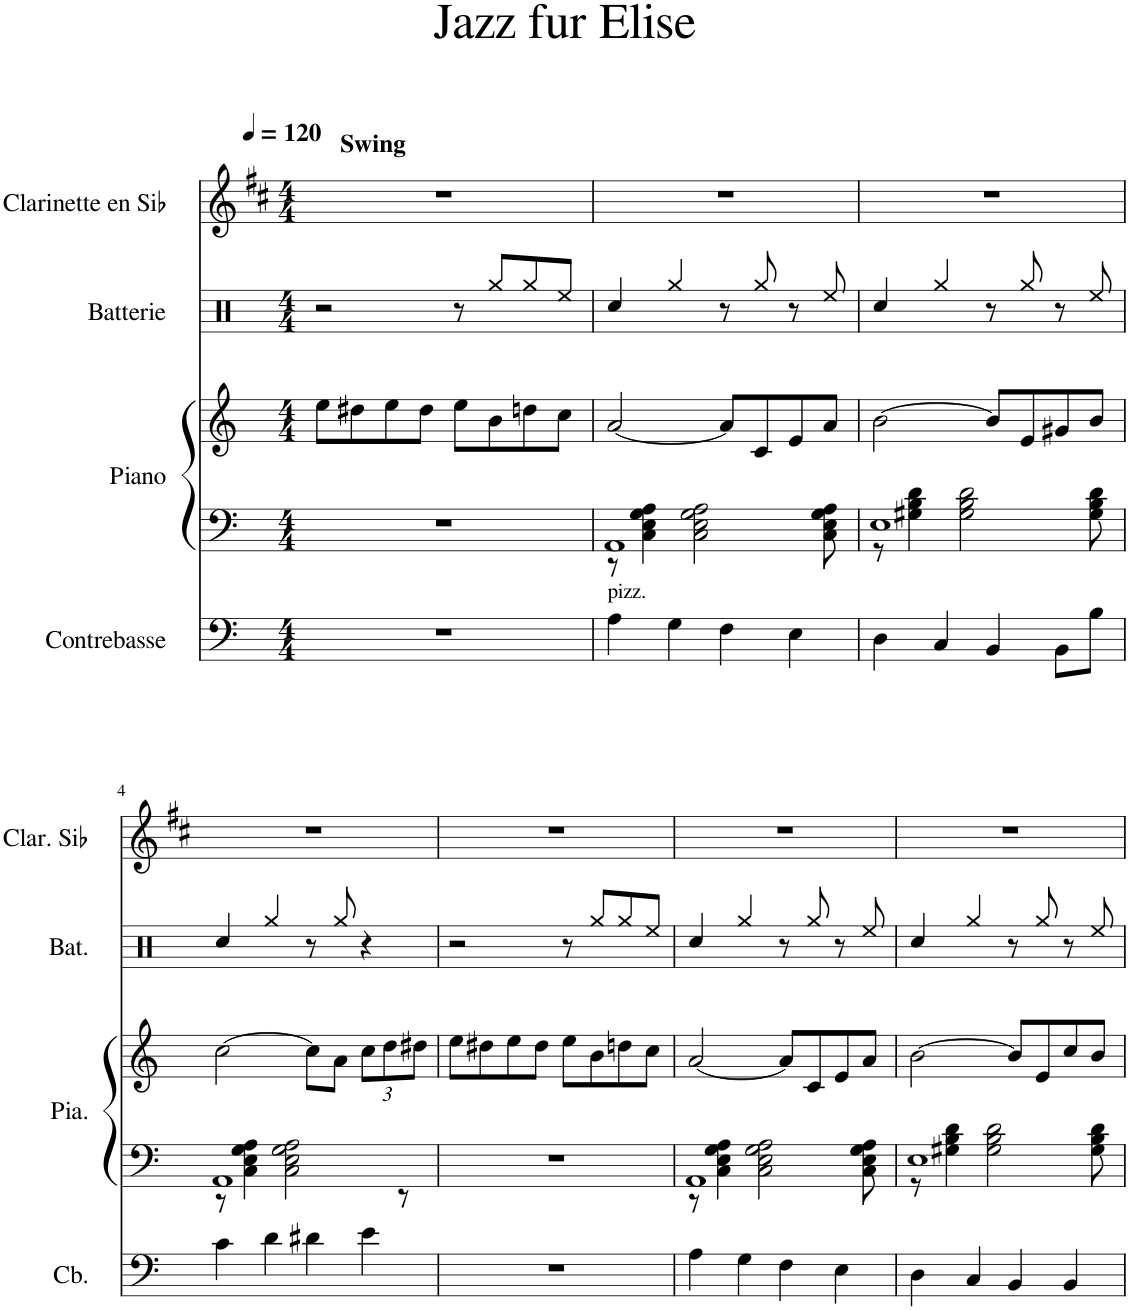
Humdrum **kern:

**kern	**kern	**kern	**kern	**kern
*part4	*part3	*part3	*part2	*part1
*staff5	*staff4	*staff3	*staff2	*staff1
*I"Contrebasse	*I"Piano	*	*I"Batterie	*I"Clarinette en Sib
*I'Cb.	*I'Pia.	*	*I'Bat.	*I'Clar. Sib
*clefF4	*clefF4	*clefG2	*clefX	*clefG2
*Trd7c12	*	*	*	*Trd1c2
*k[]	*k[]	*k[]	*k[]	*k[f#c#]
*M4/4	*M4/4	*M4/4	*M4/4	*M4/4
*MM120	*MM120	*MM120	*MM120	*MM120
=1	=1	=1	=1	=1
!	!	!	!	!LO:TX:a:B:t=Swing
1r	1r	8ee\L	2r	1r
.	.	8dd#X\	.	.
.	.	8ee\	.	.
.	.	8dd#\J	.	.
.	.	8ee\L	8r	.
.	.	8b\	8Rgg/L	.
.	.	8ddn\	8Rgg/	.
.	.	8cc\J	8Ree/J	.
=2	=2	=2	=2	=2
*	*^	*	*	*
!LO:TX:a:t=pizz.	!	!	!	!	!
4A\	1AA	8r	[2a/	4Rcc/	1r
.	.	4C\ 4E\ 4G\ 4A\	.	.	.
4G\	.	.	.	4Rgg/	.
.	.	2C\ 2E\ 2G\ 2A\	.	.	.
4F\	.	.	8a/L]	8r	.
.	.	.	8c/	8Rgg/	.
4E\	.	.	8e/	8r	.
.	.	8C\ 8E\ 8G\ 8A\	8a/J	8Ree/	.
=3	=3	=3	=3	=3	=3
4D\	1E	8r	[2b\	4Rcc/	1r
.	.	4G#X\ 4B\ 4d\	.	.	.
4C/	.	.	.	4Rgg/	.
.	.	2G#\ 2B\ 2d\	.	.	.
4BB/	.	.	8b/L]	8r	.
.	.	.	8e/	8Rgg/	.
8BB\L	.	.	8g#X/	8r	.
8B\J	.	8G#\ 8B\ 8d\	8b/J	8Ree/	.
!!LO:LB:g=z
=4	=4	=4	=4	=4	=4
4c\	1AA	8r	[2cc\	4Rcc/	1r
.	.	4C\ 4E\ 4G\ 4A\	.	.	.
4d\	.	.	.	4Rgg/	.
.	.	2C\ 2E\ 2G\ 2A\	.	.	.
4d#X\	.	.	8cc\L]	8r	.
.	.	.	8a\J	8Rgg/	.
*	*	*	*Xbrackettup	*	*
4e\	.	.	12cc\L	4r	.
.	.	.	12dd\	.	.
.	.	8r	.	.	.
.	.	.	12dd#X\J	.	.
*	*v	*v	*	*	*
=5	=5	=5	=5	=5
1r	1r	8ee\L	2r	1r
.	.	8dd#X\	.	.
.	.	8ee\	.	.
.	.	8dd#\J	.	.
.	.	8ee\L	8r	.
.	.	8b\	8Rgg/L	.
.	.	8ddn\	8Rgg/	.
.	.	8cc\J	8Ree/J	.
=6	=6	=6	=6	=6
*	*^	*	*	*
4A\	1AA	8r	[2a/	4Rcc/	1r
.	.	4C\ 4E\ 4G\ 4A\	.	.	.
4G\	.	.	.	4Rgg/	.
.	.	2C\ 2E\ 2G\ 2A\	.	.	.
4F\	.	.	8a/L]	8r	.
.	.	.	8c/	8Rgg/	.
4E\	.	.	8e/	8r	.
.	.	8C\ 8E\ 8G\ 8A\	8a/J	8Ree/	.
=7	=7	=7	=7	=7	=7
4D\	1E	8r	[2b\	4Rcc/	1r
.	.	4G#X\ 4B\ 4d\	.	.	.
4C/	.	.	.	4Rgg/	.
.	.	2G#\ 2B\ 2d\	.	.	.
4BB/	.	.	8b/L]	8r	.
.	.	.	8e/	8Rgg/	.
4BB/	.	.	8cc/	8r	.
.	.	8G#\ 8B\ 8d\	8b/J	8Ree/	.
*	*v	*v	*	*	*
=	=	=	=	=
*-	*-	*-	*-	*-
